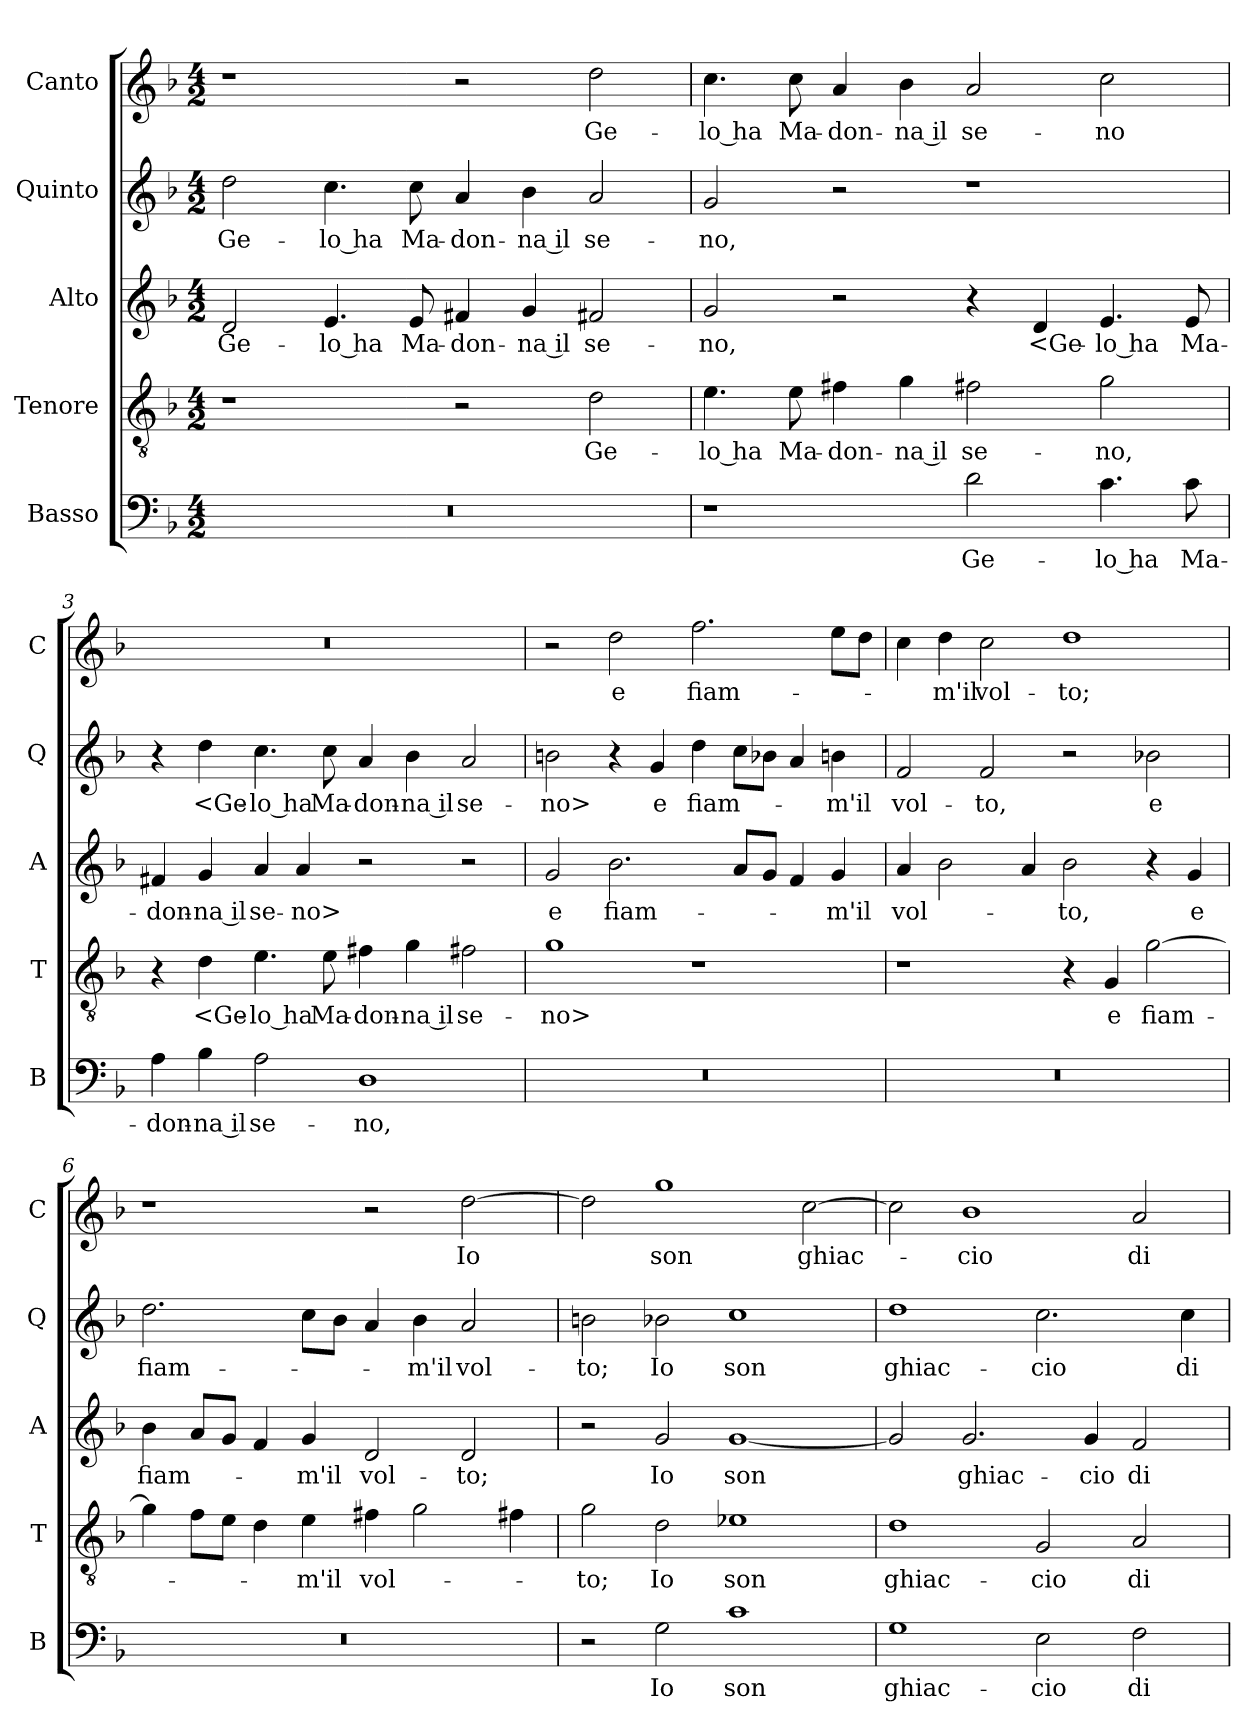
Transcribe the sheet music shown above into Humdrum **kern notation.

**kern	**text	**kern	**text	**kern	**text	**kern	**text	**kern	**text
*part5	*part5	*part4	*part4	*part3	*part3	*part2	*part2	*part1	*part1
*staff5	*staff5	*staff4	*staff4	*staff3	*staff3	*staff2	*staff2	*staff1	*staff1
*I"Basso	*	*I"Tenore	*	*I"Alto	*	*I"Quinto	*	*I"Canto	*
*I'B	*	*I'T	*	*I'A	*	*I'Q	*	*I'C	*
*clefF4	*	*clefGv2	*	*clefG2	*	*clefG2	*	*clefG2	*
*k[b-]	*	*k[b-]	*	*k[b-]	*	*k[b-]	*	*k[b-]	*
*M4/2	*	*M4/2	*	*M4/2	*	*M4/2	*	*M4/2	*
=1	=1	=1	=1	=1	=1	=1	=1	=1	=1
0r	.	1r	.	2d	Ge-	2dd	Ge-	1r	.
.	.	.	.	4.e	-lo ha	4.cc	-lo ha	.	.
.	.	.	.	8e	Ma-	8cc	Ma-	.	.
.	.	2r	.	4f#X	-don-	4a	-don-	2r	.
.	.	.	.	4g	-na il	4b-	-na il	.	.
.	.	2d	Ge-	2f#X	se-	2a	se-	2dd	Ge-
=2	=2	=2	=2	=2	=2	=2	=2	=2	=2
1r	.	4.e	-lo ha	2g	-no,	2g	-no,	4.cc	-lo ha
.	.	8e	Ma-	.	.	.	.	8cc	Ma-
.	.	4f#X	-don-	2r	.	2r	.	4a	-don-
.	.	4g	-na il	.	.	.	.	4b-	-na il
2d	Ge-	2f#X	se-	4r	.	1r	.	2a	se-
.	.	.	.	4d	<Ge-	.	.	.	.
4.c	-lo ha	2g	-no,	4.e	-lo ha	.	.	2cc	-no
8c	Ma-	.	.	8e	Ma-	.	.	.	.
=3	=3	=3	=3	=3	=3	=3	=3	=3	=3
4A	-don-	4r	.	4f#X	-don-	4r	.	0r	.
4B-	-na il	4d	<Ge-	4g	-na il	4dd	<Ge-	.	.
2A	se-	4.e	-lo ha	4a	se-	4.cc	-lo ha	.	.
.	.	.	.	4a	-no>	.	.	.	.
.	.	8e	Ma-	.	.	8cc	Ma-	.	.
1D	-no,	4f#X	-don-	2r	.	4a	-don-	.	.
.	.	4g	-na il	.	.	4b-	-na il	.	.
.	.	2f#X	se-	2r	.	2a	se-	.	.
=4	=4	=4	=4	=4	=4	=4	=4	=4	=4
0r	.	1g	-no>	2g	e	2bn	-no>	2r	.
.	.	.	.	2.b-	fiam-	4r	.	2dd	e
.	.	.	.	.	.	4g	e	.	.
.	.	1r	.	.	.	4dd	fiam-	2.ff	fiam-
.	.	.	.	8aL	.	8ccL	.	.	.
.	.	.	.	8gJ	.	8b-XJ	.	.	.
.	.	.	.	4f	.	4a	.	.	.
.	.	.	.	4g	-m'il	4bn	-m'il	8eeL	.
.	.	.	.	.	.	.	.	8ddJ	.
=5	=5	=5	=5	=5	=5	=5	=5	=5	=5
0r	.	1r	.	4a	vol-	2f	vol-	4cc	.
.	.	.	.	2b-	.	.	.	4dd	-m'il
.	.	.	.	.	.	2f	-to,	2cc	vol-
.	.	.	.	4a	.	.	.	.	.
.	.	4r	.	2b-	-to,	2r	.	1dd	-to;
.	.	4G	e	.	.	.	.	.	.
.	.	[2g	fiam-	4r	.	2b-X	e	.	.
.	.	.	.	4g	e	.	.	.	.
=6	=6	=6	=6	=6	=6	=6	=6	=6	=6
0r	.	4g]	.	4b-	fiam-	2.dd	fiam-	1r	.
.	.	8fL	.	8aL	.	.	.	.	.
.	.	8eJ	.	8gJ	.	.	.	.	.
.	.	4d	.	4f	.	.	.	.	.
.	.	4e	-m'il	4g	-m'il	8ccL	.	.	.
.	.	.	.	.	.	8b-J	.	.	.
.	.	4f#X	vol-	2d	vol-	4a	.	2r	.
.	.	2g	.	.	.	4b-	-m'il	.	.
.	.	.	.	2d	-to;	2a	vol-	[2dd	Io
.	.	4f#X	.	.	.	.	.	.	.
=7	=7	=7	=7	=7	=7	=7	=7	=7	=7
2r	.	2g	-to;	2r	.	2bn	-to;	2dd]	.
2G	Io	2d	Io	2g	Io	2b-X	Io	1gg	son
1c	son	1e-X	son	[1g	son	1cc	son	.	.
.	.	.	.	.	.	.	.	[2cc	ghiac-
=8	=8	=8	=8	=8	=8	=8	=8	=8	=8
1G	ghiac-	1d	ghiac-	2g]	.	1dd	ghiac-	2cc]	.
.	.	.	.	2.g	ghiac-	.	.	1b-	-cio
2E	-cio	2G	-cio	.	.	2.cc	-cio	.	.
.	.	.	.	4g	-cio	.	.	.	.
2F	di	2A	di	2f	di	.	.	2a	di
.	.	.	.	.	.	4cc	di	.	.
=	=	=	=	=	=	=	=	=	=
*-	*-	*-	*-	*-	*-	*-	*-	*-	*-
